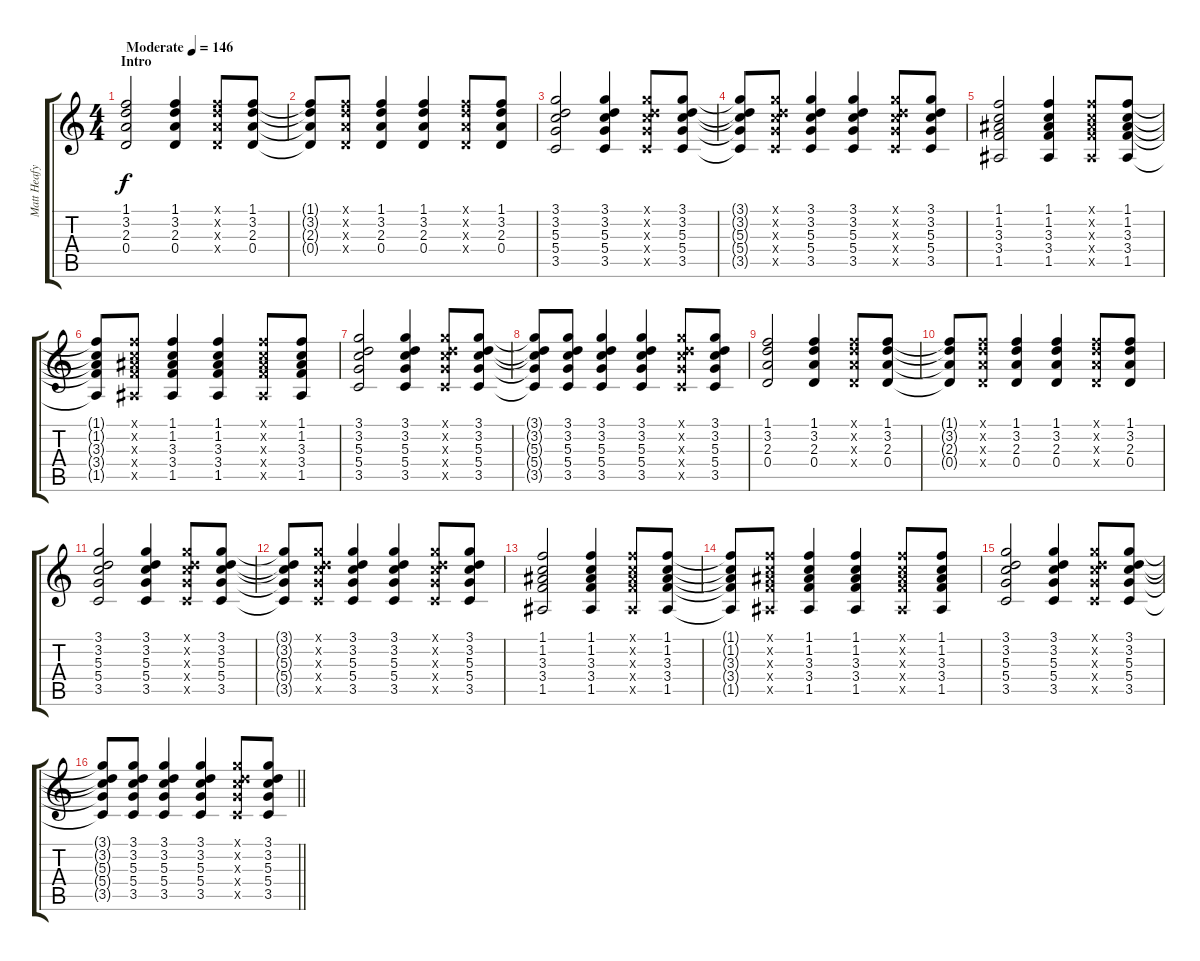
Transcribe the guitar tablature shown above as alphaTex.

\track ("Matt Heafy Acoustic" "Matt Heafy") {instrument acousticguitarsteel}
\staff {score tabs}
\tuning (E4 B3 G3 D3 A2 D2) {hide}
\ts (4 4)
\section ("" "Intro")
\tempo (146 "Moderate")
\clef g2
\ks c
(1.1 3.2 2.3 0.4).2{dy f instrument acousticguitarsteel} (1.1 3.2 2.3 0.4).4 (1.1{x} 3.2{x} 2.3{x} 0.4{x}).8 (1.1 3.2 2.3 0.4).8 |
(1.1{t} 3.2{t} 2.3{t} 0.4{t}).8 (1.1{x} 3.2{x} 2.3{x} 0.4{x}).8 (1.1 3.2 2.3 0.4).4 (1.1 3.2 2.3 0.4).4 (1.1{x} 3.2{x} 2.3{x} 0.4{x}).8 (1.1 3.2 2.3 0.4).8 |
(3.1 3.2 5.3 5.4 3.5).2 (3.1 3.2 5.3 5.4 3.5).4 (3.1{x} 3.2{x} 5.3{x} 5.4{x} 3.5{x}).8 (3.1 3.2 5.3 5.4 3.5).8 |
(3.1{t} 3.2{t} 5.3{t} 5.4{t} 3.5{t}).8 (3.1{x} 3.2{x} 5.3{x} 5.4{x} 3.5{x}).8 (3.1 3.2 5.3 5.4 3.5).4 (3.1 3.2 5.3 5.4 3.5).4 (3.1{x} 3.2{x} 5.3{x} 5.4{x} 3.5{x}).8 (3.1 3.2 5.3 5.4 3.5).8 |
(1.1 1.2 3.3 3.4 1.5).2 (1.1 1.2 3.3 3.4 1.5).4 (1.1{x} 1.2{x} 3.3{x} 3.4{x} 1.5{x}).8 (1.1 1.2 3.3 3.4 1.5).8 |
(1.1{t} 1.2{t} 3.3{t} 3.4{t} 1.5{t}).8 (1.1{x} 1.2{x} 3.3{x} 3.4{x} 1.5{x}).8 (1.1 1.2 3.3 3.4 1.5).4 (1.1 1.2 3.3 3.4 1.5).4 (1.1{x} 1.2{x} 3.3{x} 3.4{x} 1.5{x}).8 (1.1 1.2 3.3 3.4 1.5).8 |
(3.1 3.2 5.3 5.4 3.5).2 (3.1 3.2 5.3 5.4 3.5).4 (3.1{x} 3.2{x} 5.3{x} 5.4{x} 3.5{x}).8 (3.1 3.2 5.3 5.4 3.5).8 |
(3.1{t} 3.2{t} 5.3{t} 5.4{t} 3.5{t}).8 (3.1 3.2 5.3 5.4 3.5).8 (3.1 3.2 5.3 5.4 3.5).4 (3.1 3.2 5.3 5.4 3.5).4 (3.1{x} 3.2{x} 5.3{x} 5.4{x} 3.5{x}).8 (3.1 3.2 5.3 5.4 3.5).8 |
(1.1 3.2 2.3 0.4).2 (1.1 3.2 2.3 0.4).4 (1.1{x} 3.2{x} 2.3{x} 0.4{x}).8 (1.1 3.2 2.3 0.4).8 |
(1.1{t} 3.2{t} 2.3{t} 0.4{t}).8 (1.1{x} 3.2{x} 2.3{x} 0.4{x}).8 (1.1 3.2 2.3 0.4).4 (1.1 3.2 2.3 0.4).4 (1.1{x} 3.2{x} 2.3{x} 0.4{x}).8 (1.1 3.2 2.3 0.4).8 |
(3.1 3.2 5.3 5.4 3.5).2 (3.1 3.2 5.3 5.4 3.5).4 (3.1{x} 3.2{x} 5.3{x} 5.4{x} 3.5{x}).8 (3.1 3.2 5.3 5.4 3.5).8 |
(3.1{t} 3.2{t} 5.3{t} 5.4{t} 3.5{t}).8 (3.1{x} 3.2{x} 5.3{x} 5.4{x} 3.5{x}).8 (3.1 3.2 5.3 5.4 3.5).4 (3.1 3.2 5.3 5.4 3.5).4 (3.1{x} 3.2{x} 5.3{x} 5.4{x} 3.5{x}).8 (3.1 3.2 5.3 5.4 3.5).8 |
(1.1 1.2 3.3 3.4 1.5).2 (1.1 1.2 3.3 3.4 1.5).4 (1.1{x} 1.2{x} 3.3{x} 3.4{x} 1.5{x}).8 (1.1 1.2 3.3 3.4 1.5).8 |
(1.1{t} 1.2{t} 3.3{t} 3.4{t} 1.5{t}).8 (1.1{x} 1.2{x} 3.3{x} 3.4{x} 1.5{x}).8 (1.1 1.2 3.3 3.4 1.5).4 (1.1 1.2 3.3 3.4 1.5).4 (1.1{x} 1.2{x} 3.3{x} 3.4{x} 1.5{x}).8 (1.1 1.2 3.3 3.4 1.5).8 |
(3.1 3.2 5.3 5.4 3.5).2 (3.1 3.2 5.3 5.4 3.5).4 (3.1{x} 3.2{x} 5.3{x} 5.4{x} 3.5{x}).8 (3.1 3.2 5.3 5.4 3.5).8 |
\barLineRight lightlight
(3.1{t} 3.2{t} 5.3{t} 5.4{t} 3.5{t}).8 (3.1 3.2 5.3 5.4 3.5).8 (3.1 3.2 5.3 5.4 3.5).4 (3.1 3.2 5.3 5.4 3.5).4 (3.1{x} 3.2{x} 5.3{x} 5.4{x} 3.5{x}).8 (3.1 3.2 5.3 5.4 3.5).8
